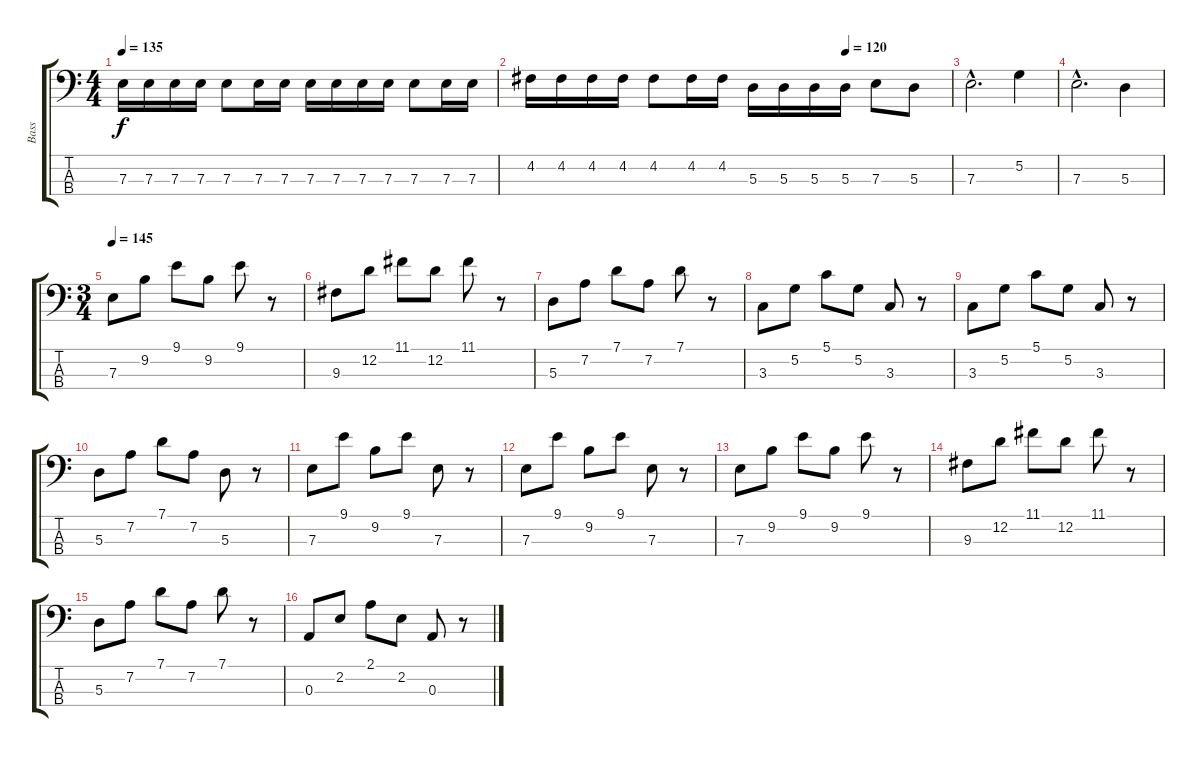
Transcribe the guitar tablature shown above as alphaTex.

\track ("Bass" "Bass") {instrument electricbassfinger}
\staff {score tabs}
\tuning (G2 D2 A1 E1) {hide}
\ts (4 4)
\tempo 135
\clef f4
\ks c
7.3.16{dy f} 7.3.16 7.3.16 7.3.16 7.3.8 7.3.16 7.3.16 7.3.16 7.3.16 7.3.16 7.3.16 7.3.8 7.3.16 7.3.16 |
\tempo (120 0.75)
4.2.16 4.2.16 4.2.16 4.2.16 4.2.8 4.2.16 4.2.16 5.3.16 5.3.16 5.3.16 5.3.16 7.3.8 5.3.8 |
7.3{hac}.2{d} 5.2.4 |
7.3{hac}.2{d} 5.3.4 |
\ts (3 4)
\tempo 145
7.3.8 9.2.8 9.1.8 9.2.8 9.1.8 r.8 |
9.3.8 12.2.8 11.1.8 12.2.8 11.1.8 r.8 |
5.3.8 7.2.8 7.1.8 7.2.8 7.1.8 r.8 |
3.3.8 5.2.8 5.1.8 5.2.8 3.3.8 r.8 |
3.3.8 5.2.8 5.1.8 5.2.8 3.3.8 r.8 |
5.3.8 7.2.8 7.1.8 7.2.8 5.3.8 r.8 |
7.3.8 9.1.8 9.2.8 9.1.8 7.3.8 r.8 |
7.3.8 9.1.8 9.2.8 9.1.8 7.3.8 r.8 |
7.3.8 9.2.8 9.1.8 9.2.8 9.1.8 r.8 |
9.3.8 12.2.8 11.1.8 12.2.8 11.1.8 r.8 |
5.3.8 7.2.8 7.1.8 7.2.8 7.1.8 r.8 |
0.3.8 2.2.8 2.1.8 2.2.8 0.3.8 r.8
